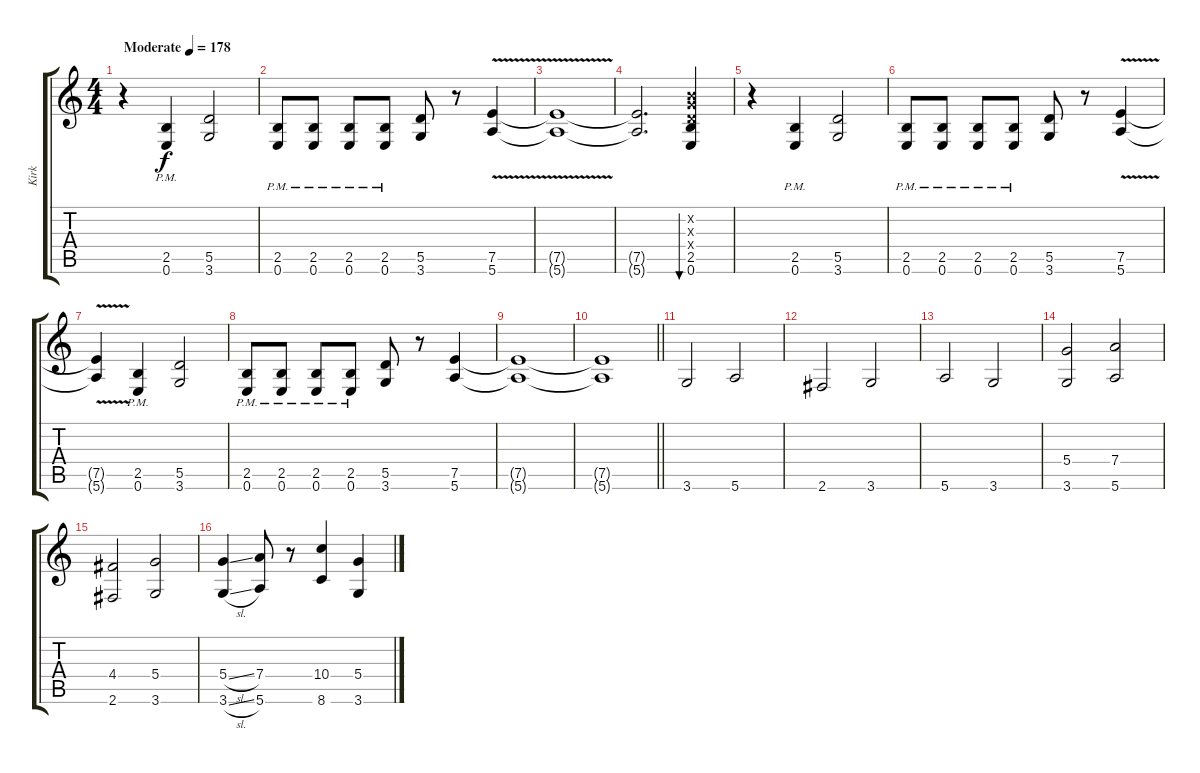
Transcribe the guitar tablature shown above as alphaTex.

\track ("Kirk" "Kirk") {instrument distortionguitar}
\staff {score tabs}
\tuning (E4 B3 G3 D3 A2 E2) {hide}
\ts (4 4)
\tempo (178 "Moderate")
\clef g2
\ks c
r.4{dy f instrument distortionguitar} (2.5{pm} 0.6{pm}).4 (5.5 3.6).2 |
(2.5{pm} 0.6{pm}).8 (2.5{pm} 0.6{pm}).8 (2.5{pm} 0.6{pm}).8 (2.5{pm} 0.6{pm}).8 (5.5 3.6).8 r.8 (7.5{v} 5.6{v}).4 |
(7.5{t} 5.6{t}).1 |
(7.5{t} 5.6{t}).2{d} (0.2{x} 0.3{x} 0.4{x} 2.5 0.6).4{bu 480} |
r.4 (2.5{pm} 0.6{pm}).4 (5.5 3.6).2 |
(2.5{pm} 0.6{pm}).8 (2.5{pm} 0.6{pm}).8 (2.5{pm} 0.6{pm}).8 (2.5{pm} 0.6{pm}).8 (5.5 3.6).8 r.8 (7.5{v} 5.6{v}).4 |
(7.5{t} 5.6{t}).4 (2.5{pm} 0.6{pm}).4 (5.5 3.6).2 |
(2.5{pm} 0.6{pm}).8 (2.5{pm} 0.6{pm}).8 (2.5{pm} 0.6{pm}).8 (2.5{pm} 0.6{pm}).8 (5.5 3.6).8 r.8 (7.5 5.6).4 |
(7.5{t} 5.6{t}).1 |
\barLineRight lightlight
(7.5{t} 5.6{t}).1 |
\section ("" "")
3.6.2 5.6.2 |
2.6.2 3.6.2 |
5.6.2 3.6.2 |
(5.4 3.6).2 (7.4 5.6).2 |
(4.4 2.6).2 (5.4 3.6).2 |
(5.4{sl} 3.6{sl}).4 (7.4 5.6).8 r.8 (10.4 8.6).4 (5.4 3.6).4
